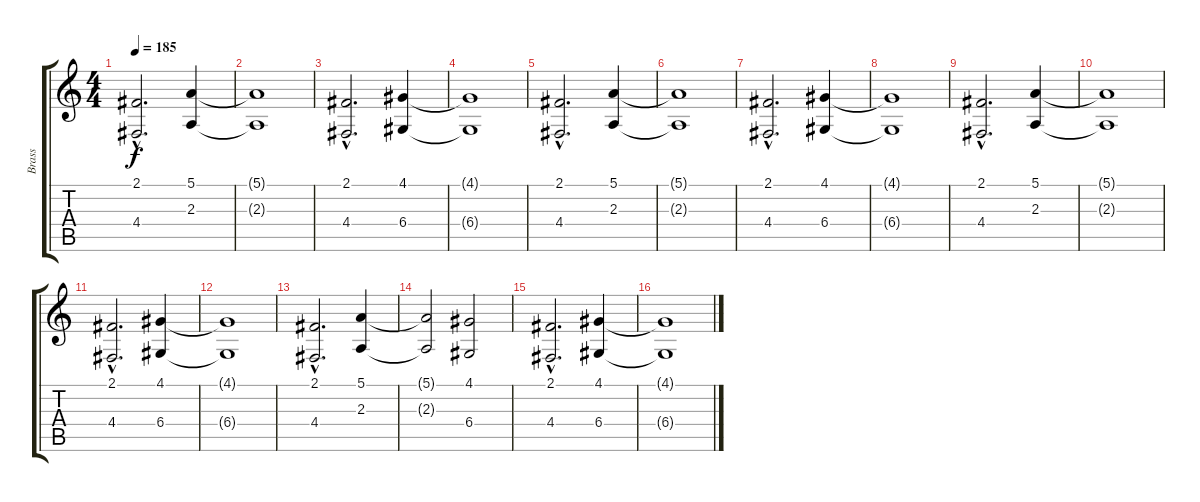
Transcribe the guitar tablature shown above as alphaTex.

\track ("Brass" "Brass") {instrument brasssection}
\staff {score tabs}
\tuning (E4 B3 G3 D3 A2 E2) {hide}
\ts (4 4)
\tempo 185
\clef g2
\ks c
(2.1{hac} 4.4{hac}).2{d dy f} (5.1 2.3).4 |
(5.1{t} 2.3{t}).1 |
(2.1{hac} 4.4{hac}).2{d} (4.1 6.4).4 |
(4.1{t} 6.4{t}).1 |
(2.1{hac} 4.4{hac}).2{d} (5.1 2.3).4 |
(5.1{t} 2.3{t}).1 |
(2.1{hac} 4.4{hac}).2{d} (4.1 6.4).4 |
(4.1{t} 6.4{t}).1 |
(2.1{hac} 4.4{hac}).2{d} (5.1 2.3).4 |
(5.1{t} 2.3{t}).1 |
(2.1{hac} 4.4{hac}).2{d} (4.1 6.4).4 |
(4.1{t} 6.4{t}).1 |
(2.1{hac} 4.4{hac}).2{d} (5.1 2.3).4 |
(5.1{t} 2.3{t}).2 (4.1 6.4).2 |
(2.1{hac} 4.4{hac}).2{d} (4.1 6.4).4 |
(4.1{t} 6.4{t}).1
